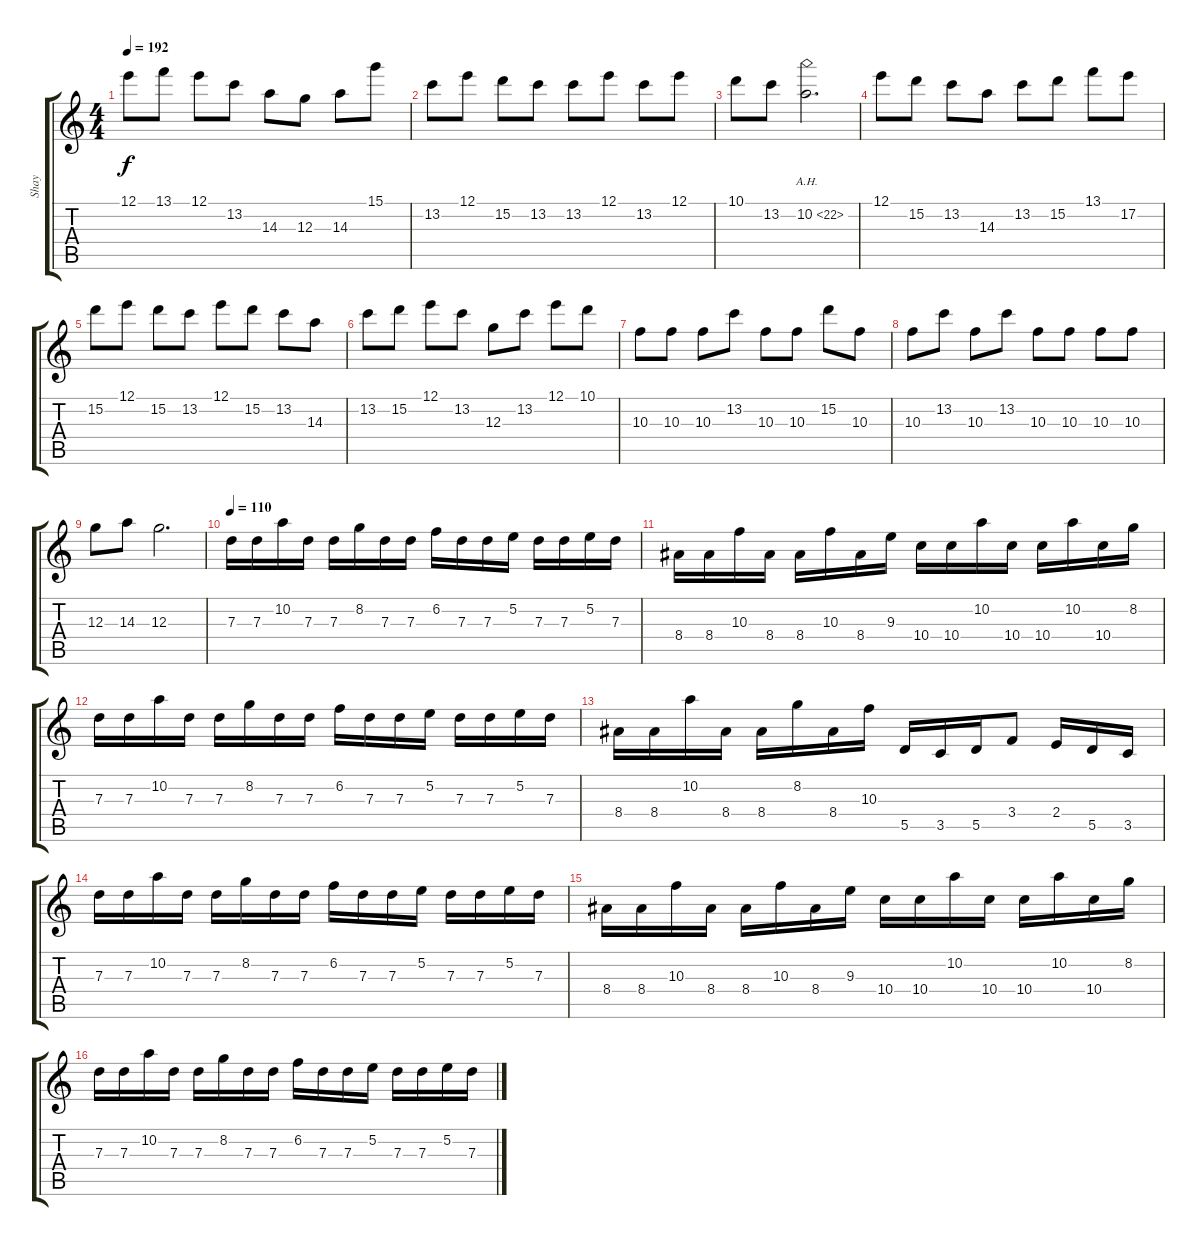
\track ("Shay" "Shay") {instrument distortionguitar}
\staff {score tabs}
\tuning (E4 B3 G3 D3 A2 D2) {hide}
\ts (4 4)
\tempo 192
\clef g2
\ks c
12.1.8{dy f} 13.1.8 12.1.8 13.2.8 14.3.8 12.3.8 14.3.8 15.1.8 |
13.2.8 12.1.8 15.2.8 13.2.8 13.2.8 12.1.8 13.2.8 12.1.8 |
10.1.8 13.2.8 10.2{ah 12}.2{d} |
12.1.8 15.2.8 13.2.8 14.3.8 13.2.8 15.2.8 13.1.8 17.2.8 |
15.2.8 12.1.8 15.2.8 13.2.8 12.1.8 15.2.8 13.2.8 14.3.8 |
13.2.8 15.2.8 12.1.8 13.2.8 12.3.8 13.2.8 12.1.8 10.1.8 |
10.3.8 10.3.8 10.3.8 13.2.8 10.3.8 10.3.8 15.2.8 10.3.8 |
10.3.8 13.2.8 10.3.8 13.2.8 10.3.8 10.3.8 10.3.8 10.3.8 |
12.3.8 14.3.8 12.3.2{d} |
\tempo 110
7.3.16 7.3.16 10.2.16 7.3.16 7.3.16 8.2.16 7.3.16 7.3.16 6.2.16 7.3.16 7.3.16 5.2.16 7.3.16 7.3.16 5.2.16 7.3.16 |
8.4.16 8.4.16 10.3.16 8.4.16 8.4.16 10.3.16 8.4.16 9.3.16 10.4.16 10.4.16 10.2.16 10.4.16 10.4.16 10.2.16 10.4.16 8.2.16 |
7.3.16 7.3.16 10.2.16 7.3.16 7.3.16 8.2.16 7.3.16 7.3.16 6.2.16 7.3.16 7.3.16 5.2.16 7.3.16 7.3.16 5.2.16 7.3.16 |
8.4.16 8.4.16 10.2.16 8.4.16 8.4.16 8.2.16 8.4.16 10.3.16 5.5.16 3.5.16 5.5.16 3.4.8 2.4.16 5.5.16 3.5.16 |
7.3.16 7.3.16 10.2.16 7.3.16 7.3.16 8.2.16 7.3.16 7.3.16 6.2.16 7.3.16 7.3.16 5.2.16 7.3.16 7.3.16 5.2.16 7.3.16 |
8.4.16 8.4.16 10.3.16 8.4.16 8.4.16 10.3.16 8.4.16 9.3.16 10.4.16 10.4.16 10.2.16 10.4.16 10.4.16 10.2.16 10.4.16 8.2.16 |
7.3.16 7.3.16 10.2.16 7.3.16 7.3.16 8.2.16 7.3.16 7.3.16 6.2.16 7.3.16 7.3.16 5.2.16 7.3.16 7.3.16 5.2.16 7.3.16
